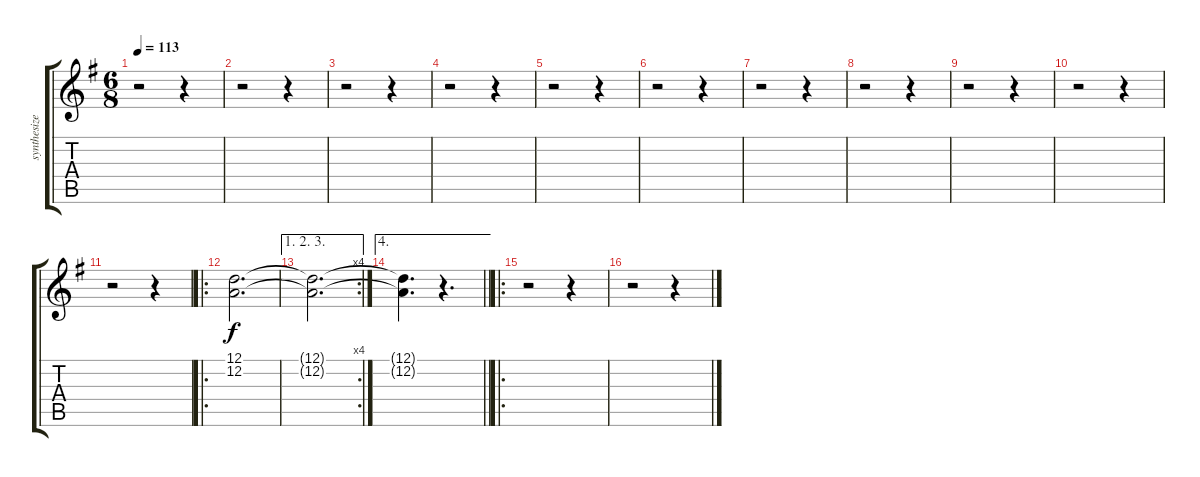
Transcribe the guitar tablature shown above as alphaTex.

\track ("synthesizer arranged for guitar" "synthesize") {instrument tremolostrings}
\staff {score tabs}
\tuning (D4 A3 F3 C3 G2 D2) {hide}
\ts (6 8)
\tempo 113
\clef g2
\ks g
r.2{dy f} r.4 |
r.2 r.4 |
r.2 r.4 |
r.2 r.4 |
r.2 r.4 |
r.2 r.4 |
r.2 r.4 |
r.2 r.4 |
r.2 r.4 |
r.2 r.4 |
r.2 r.4 |
\ro
(12.1 12.2).2{d} |
\ae (1 2 3)
\rc 4
(12.1{t} 12.2{t}).2{d} |
\ae 4
\barLineRight lightlight
(12.1{t} 12.2{t}).4{d} r.4{d} |
\ro
r.2 r.4 |
r.2 r.4
